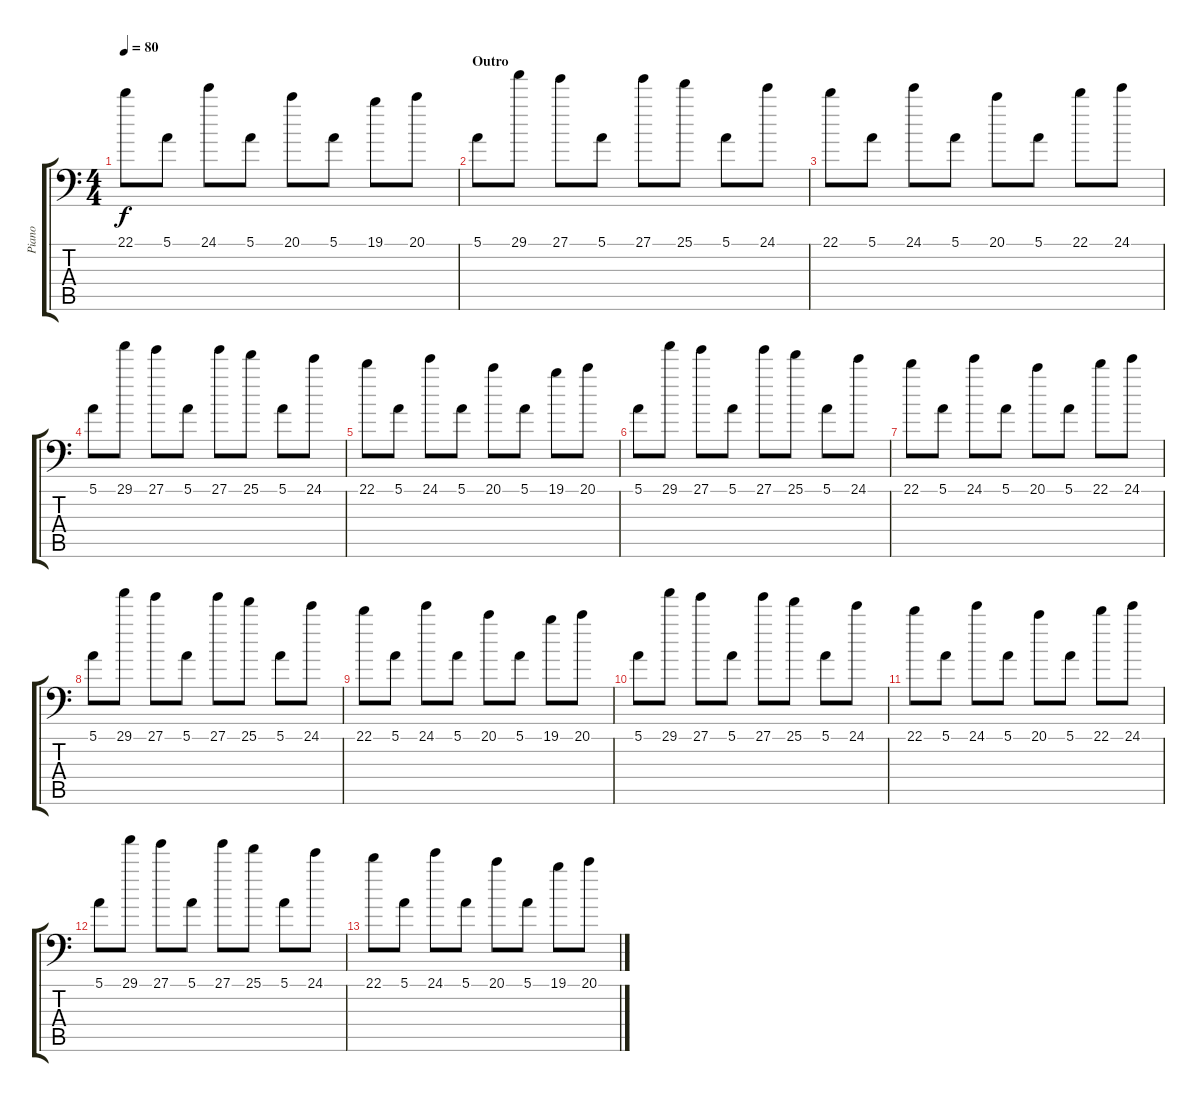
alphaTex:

\track ("Piano" "Piano") {instrument acousticgrandpiano}
\staff {score tabs}
\tuning (E4 B3 G3 D3 A2 A1) {hide}
\ts (4 4)
\tempo 80
\clef f4
\ks c
22.1.8{dy f} 5.1.8 24.1.8 5.1.8 20.1.8 5.1.8 19.1.8 20.1.8 |
\section ("" "Outro")
5.1.8 29.1.8 27.1.8 5.1.8 27.1.8 25.1.8 5.1.8 24.1.8 |
22.1.8 5.1.8 24.1.8 5.1.8 20.1.8 5.1.8 22.1.8 24.1.8 |
5.1.8 29.1.8 27.1.8 5.1.8 27.1.8 25.1.8 5.1.8 24.1.8 |
22.1.8 5.1.8 24.1.8 5.1.8 20.1.8 5.1.8 19.1.8 20.1.8 |
5.1.8 29.1.8 27.1.8 5.1.8 27.1.8 25.1.8 5.1.8 24.1.8 |
22.1.8 5.1.8 24.1.8 5.1.8 20.1.8 5.1.8 22.1.8 24.1.8 |
5.1.8 29.1.8 27.1.8 5.1.8 27.1.8 25.1.8 5.1.8 24.1.8 |
22.1.8 5.1.8 24.1.8 5.1.8 20.1.8 5.1.8 19.1.8 20.1.8 |
5.1.8{volume 0} 29.1.8 27.1.8 5.1.8 27.1.8 25.1.8 5.1.8 24.1.8 |
22.1.8 5.1.8 24.1.8 5.1.8 20.1.8 5.1.8 22.1.8 24.1.8 |
5.1.8 29.1.8 27.1.8 5.1.8 27.1.8 25.1.8 5.1.8 24.1.8 |
22.1.8 5.1.8 24.1.8 5.1.8 20.1.8 5.1.8 19.1.8 20.1.8
